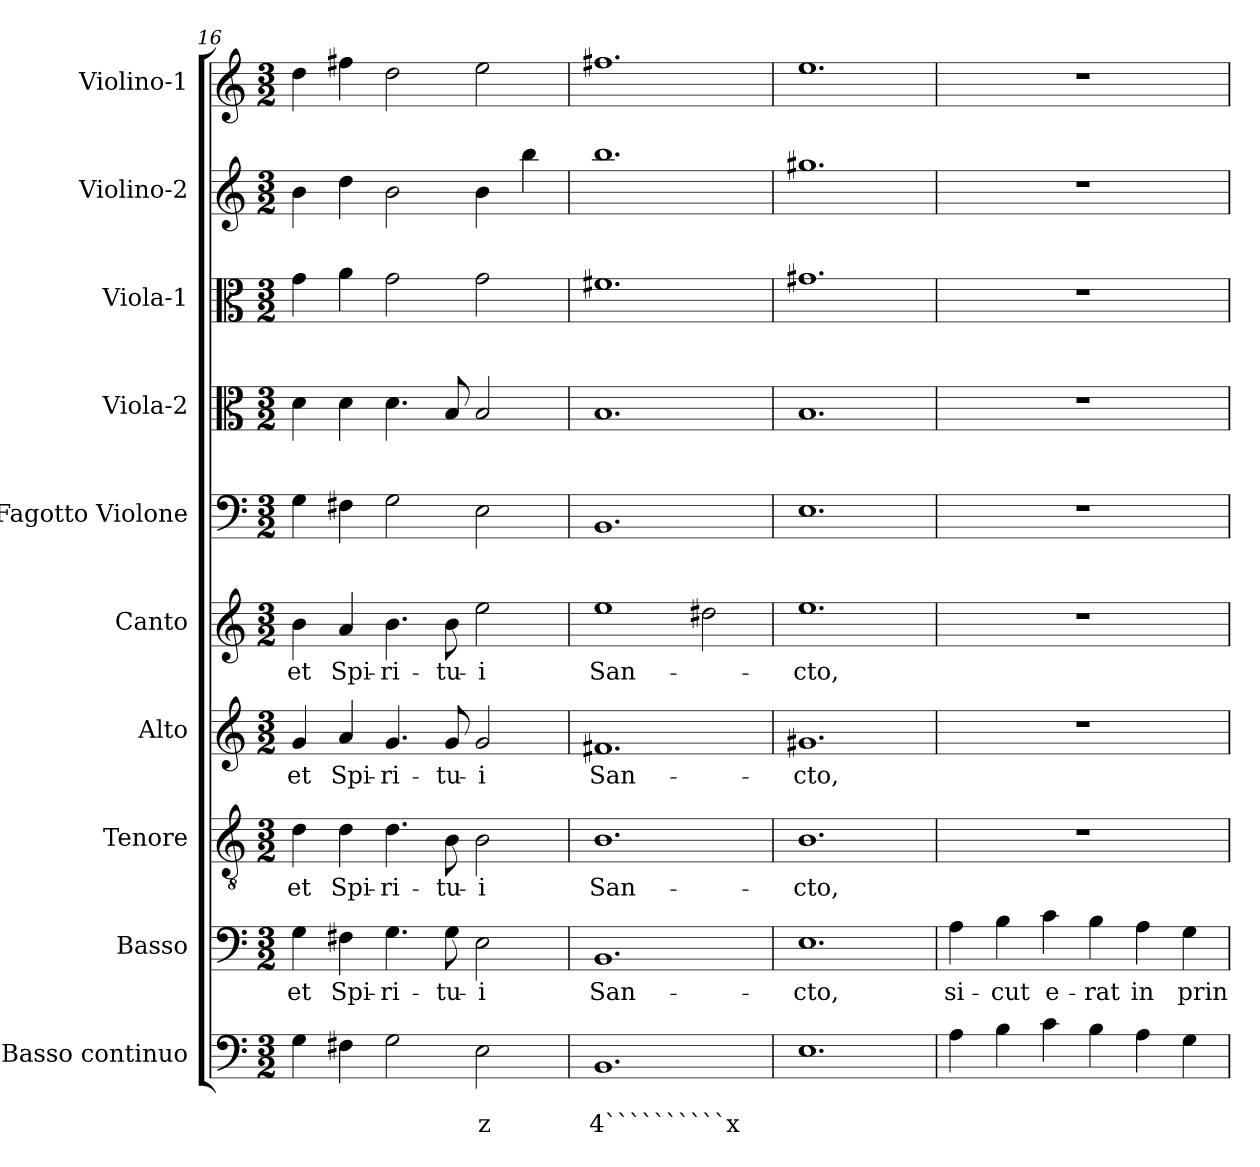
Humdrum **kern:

**kern	**text	**text	**kern	**text	**kern	**text	**kern	**text	**kern	**text	**kern	**kern	**kern	**kern	**kern
*part10	*part10	*part10	*part9	*part9	*part8	*part8	*part7	*part7	*part6	*part6	*part5	*part4	*part3	*part2	*part1
*staff10	*staff10	*staff10	*staff9	*staff9	*staff8	*staff8	*staff7	*staff7	*staff6	*staff6	*staff5	*staff4	*staff3	*staff2	*staff1
*I"Basso continuo	*	*	*I"Basso	*	*I"Tenore	*	*I"Alto	*	*I"Canto	*	*I"Fagotto Violone	*I"Viola-2	*I"Viola-1	*I"Violino-2	*I"Violino-1
*clefF4	*	*	*clefF4	*	*clefGv2	*	*clefG2	*	*clefG2	*	*clefF4	*clefC3	*clefC3	*clefG2	*clefG2
*k[]	*	*	*k[]	*	*k[]	*	*k[]	*	*k[]	*	*k[]	*k[]	*k[]	*k[]	*k[]
*C:	*	*	*C:	*	*C:	*	*C:	*	*C:	*	*C:	*C:	*C:	*C:	*C:
*M3/2	*	*	*M3/2	*	*M3/2	*	*M3/2	*	*M3/2	*	*M3/2	*M3/2	*M3/2	*M3/2	*M3/2
=16	=16	=16	=16	=16	=16	=16	=16	=16	=16	=16	=16	=16	=16	=16	=16
!	!	!	!	!LO:LY:b	!	!	!	!	!	!	!	!	!	!	!
!	!	!	!	!	!	!LO:LY:b	!	!	!	!	!	!	!	!	!
!	!	!	!	!	!	!	!	!LO:LY:b	!	!	!	!	!	!	!
!	!	!	!	!	!	!	!	!	!	!LO:LY:b	!	!	!	!	!
4G\	.	.	4G\	et	4d\	et	4g/	et	4b\	et	4G\	4d\	4g\	4b\	4dd\
!	!	!	!	!LO:LY:b	!	!	!	!	!	!	!	!	!	!	!
!	!	!	!	!	!	!LO:LY:b	!	!	!	!	!	!	!	!	!
!	!	!	!	!	!	!	!	!LO:LY:b	!	!	!	!	!	!	!
!	!	!	!	!	!	!	!	!	!	!LO:LY:b	!	!	!	!	!
4F#X\	.	.	4F#X\	Spi-	4d\	Spi-	4a/	Spi-	4a/	Spi-	4F#X\	4d\	4a\	4dd\	4ff#X\
!	!	!	!	!LO:LY:b	!	!	!	!	!	!	!	!	!	!	!
!	!	!	!	!	!	!LO:LY:b	!	!	!	!	!	!	!	!	!
!	!	!	!	!	!	!	!	!LO:LY:b	!	!	!	!	!	!	!
!	!	!	!	!	!	!	!	!	!	!LO:LY:b	!	!	!	!	!
2G\	.	.	4.G\	-ri-	4.d\	-ri-	4.g/	-ri-	4.b\	-ri-	2G\	4.d\	2g\	2b\	2dd\
!	!	!	!	!LO:LY:b	!	!	!	!	!	!	!	!	!	!	!
!	!	!	!	!	!	!LO:LY:b	!	!	!	!	!	!	!	!	!
!	!	!	!	!	!	!	!	!LO:LY:b	!	!	!	!	!	!	!
!	!	!	!	!	!	!	!	!	!	!LO:LY:b	!	!	!	!	!
.	.	.	8G\	-tu-	8B\	-tu-	8g/	-tu-	8b\	-tu-	.	8B/	.	.	.
!	!	!LO:LY:b	!	!	!	!	!	!	!	!	!	!	!	!	!
!	!	!	!	!LO:LY:b	!	!	!	!	!	!	!	!	!	!	!
!	!	!	!	!	!	!LO:LY:b	!	!	!	!	!	!	!	!	!
!	!	!	!	!	!	!	!	!LO:LY:b	!	!	!	!	!	!	!
!	!	!	!	!	!	!	!	!	!	!LO:LY:b	!	!	!	!	!
2E\	.	z	2E\	-i	2B\	-i	2g/	-i	2ee\	-i	2E\	2B/	2g\	4b\	2ee\
.	.	.	.	.	.	.	.	.	.	.	.	.	.	4bb\	.
=17	=17	=17	=17	=17	=17	=17	=17	=17	=17	=17	=17	=17	=17	=17	=17
!	!	!LO:LY:b	!	!	!	!	!	!	!	!	!	!	!	!	!
!	!	!	!	!LO:LY:b	!	!	!	!	!	!	!	!	!	!	!
!	!	!	!	!	!	!LO:LY:b	!	!	!	!	!	!	!	!	!
!	!	!	!	!	!	!	!	!LO:LY:b	!	!	!	!	!	!	!
!	!	!	!	!	!	!	!	!	!	!LO:LY:b	!	!	!	!	!
1.BB	.	4``````````x	1.BB	San-	1.B	San-	1.f#X	San-	1ee	San-	1.BB	1.B	1.f#X	1.bb	1.ff#X
.	.	.	.	.	.	.	.	.	2dd#X\	.	.	.	.	.	.
=18	=18	=18	=18	=18	=18	=18	=18	=18	=18	=18	=18	=18	=18	=18	=18
!	!	!	!	!LO:LY:b	!	!	!	!	!	!	!	!	!	!	!
!	!	!	!	!	!	!LO:LY:b	!	!	!	!	!	!	!	!	!
!	!	!	!	!	!	!	!	!LO:LY:b	!	!	!	!	!	!	!
!	!	!	!	!	!	!	!	!	!	!LO:LY:b	!	!	!	!	!
1.E	.	.	1.E	-cto,	1.B	-cto,	1.g#X	-cto,	1.ee	-cto,	1.E	1.B	1.g#X	1.gg#X	1.ee
!!LO:PB:g=z
=19	=19	=19	=19	=19	=19	=19	=19	=19	=19	=19	=19	=19	=19	=19	=19
!	!	!	!	!LO:LY:b	!	!	!	!	!	!	!	!	!	!	!
4A\	.	.	4A\	si-	1.r	.	1.r	.	1.r	.	1.r	1.r	1.r	1.r	1.r
!	!	!	!	!LO:LY:b	!	!	!	!	!	!	!	!	!	!	!
4B\	.	.	4B\	-cut	.	.	.	.	.	.	.	.	.	.	.
!	!	!	!	!LO:LY:b	!	!	!	!	!	!	!	!	!	!	!
4c\	.	.	4c\	e-	.	.	.	.	.	.	.	.	.	.	.
!	!	!	!	!LO:LY:b	!	!	!	!	!	!	!	!	!	!	!
4B\	.	.	4B\	-rat	.	.	.	.	.	.	.	.	.	.	.
!	!	!	!	!LO:LY:b	!	!	!	!	!	!	!	!	!	!	!
4A\	.	.	4A\	in	.	.	.	.	.	.	.	.	.	.	.
!	!	!	!	!LO:LY:b	!	!	!	!	!	!	!	!	!	!	!
4G\	.	.	4G\	prin-	.	.	.	.	.	.	.	.	.	.	.
=	=	=	=	=	=	=	=	=	=	=	=	=	=	=	=
*-	*-	*-	*-	*-	*-	*-	*-	*-	*-	*-	*-	*-	*-	*-	*-
